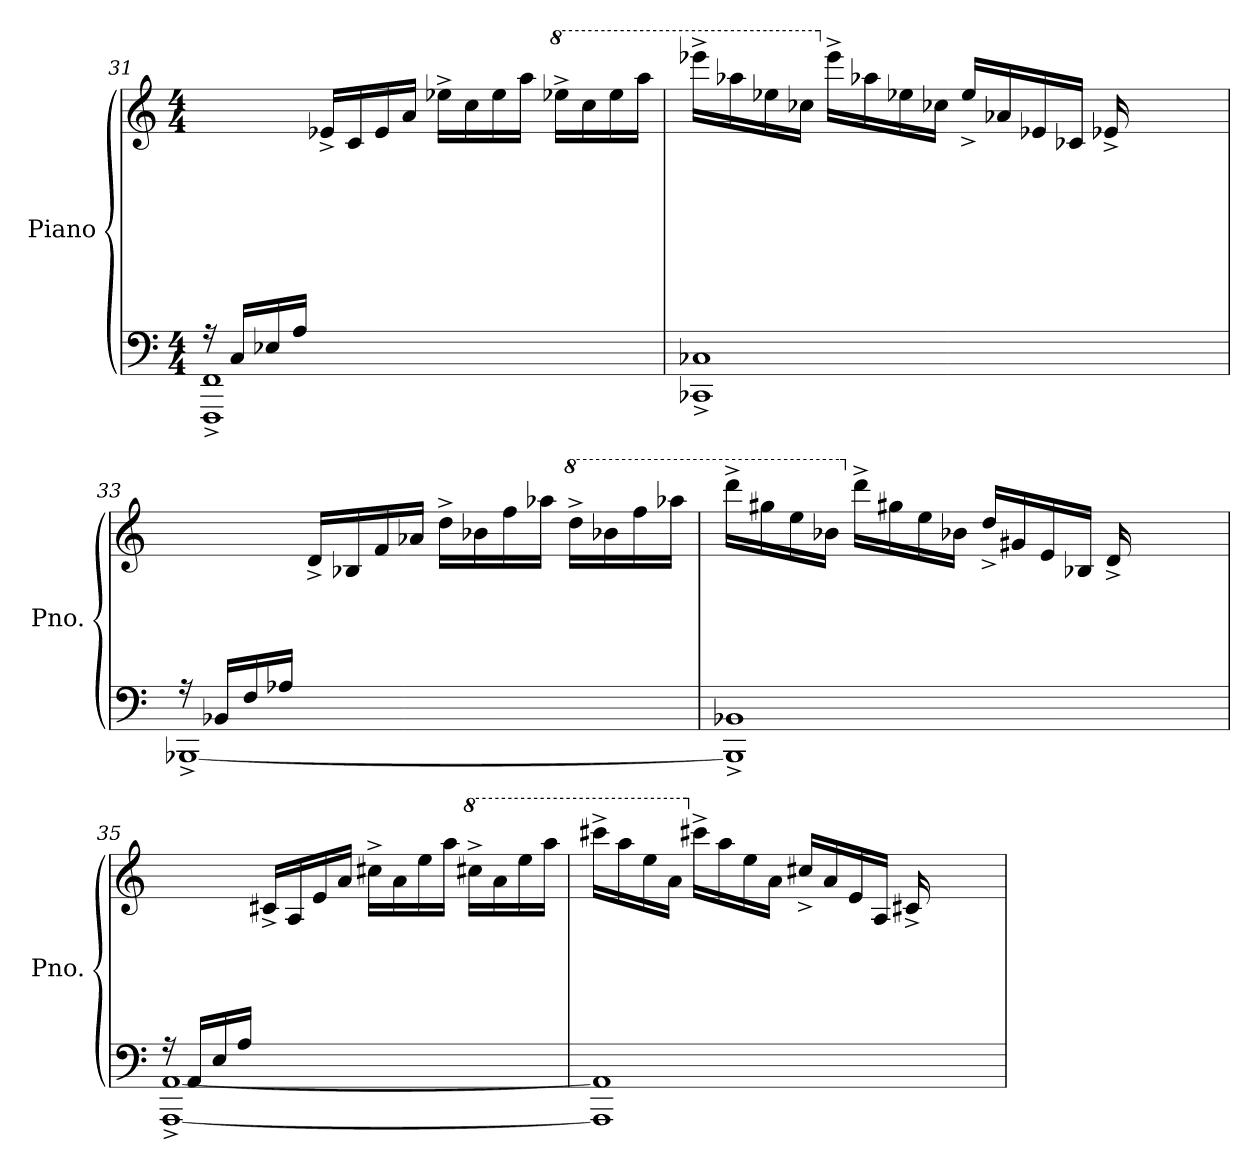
**kern	**kern
*part1	*part1
*staff2	*staff1
*I"Piano	*
*I'Pno.	*
*clefF4	*clefG2
*k[]	*k[]
*M4/4	*M4/4
=31	=31
*^	*
16r	1FFF^ 1FF^	4ryy
16C/LL	.	.
16E-X/	.	.
16A/JJ	.	.
4ryy	.	16e-X^/LL
.	.	16c/
.	.	16e-/
.	.	16a/JJ
2ryy	.	16ee-X^\LL
.	.	16cc\
.	.	16ee-\
.	.	16aa\JJ
*	*	*8va
.	.	16eee-X^\LL
.	.	16ccc\
.	.	16eee-\
.	.	16aaa\JJ
=32	=32	=32
*	*	*^
2.ryy	1CC-X^ 1C-X^	16eeee-X^\LL	2.ryy
.	.	16aaa-X\	.
.	.	16eee-X\	.
.	.	16ccc-X\JJ	.
*	*	*X8va	*
.	.	16eee-^\LL	.
.	.	16aa-X\	.
.	.	16ee-X\	.
.	.	16cc-X\JJ	.
.	.	16ee-^/LL	.
.	.	16a-X/	.
.	.	16e-X/	.
.	.	16c-X/JJ	.
16ryy	.	16ryy	16e-X^/LL
16A-X/	.	16ryy	8.ryy
16E-X/	.	16ryy	.
16C-X/JJ	.	16ryy	.
*	*	*v	*v
=33	=33	=33
16r	[1BBB-X^	4ryy
16BB-X/LL	.	.
16F/	.	.
16A-X/JJ	.	.
4ryy	.	16d^/LL
.	.	16B-X/
.	.	16f/
.	.	16a-X/JJ
2ryy	.	16dd^\LL
.	.	16b-X\
.	.	16ff\
.	.	16aa-X\JJ
*	*	*8va
.	.	16ddd^\LL
.	.	16bb-X\
.	.	16fff\
.	.	16aaa-X\JJ
=34	=34	=34
*	*	*^
2.ryy	1BBB-]^ 1BB-X^	16dddd^\LL	2.ryy
.	.	16ggg#X\	.
.	.	16eee\	.
.	.	16bb-X\JJ	.
*	*	*X8va	*
.	.	16ddd^\LL	.
.	.	16gg#X\	.
.	.	16ee\	.
.	.	16b-X\JJ	.
.	.	16dd^/LL	.
.	.	16g#X/	.
.	.	16e/	.
.	.	16B-X/JJ	.
16ryy	.	16ryy	16d^/LL
16G#X/	.	16ryy	8.ryy
16E/	.	16ryy	.
16BB-X/JJ	.	16ryy	.
*	*	*v	*v
=35	=35	=35
16r	[1AAA^ [1AA^	4ryy
16AA/LL	.	.
16E/	.	.
16A/JJ	.	.
4ryy	.	16c#X^/LL
.	.	16A/
.	.	16e/
.	.	16a/JJ
2ryy	.	16cc#X^\LL
.	.	16a\
.	.	16ee\
.	.	16aa\JJ
*	*	*8va
.	.	16ccc#X^\LL
.	.	16aa\
.	.	16eee\
.	.	16aaa\JJ
=36	=36	=36
*	*	*^
2.ryy	1AAA] 1AA]	16cccc#X^\LL	2.ryy
.	.	16aaa\	.
.	.	16eee\	.
.	.	16aa\JJ	.
*	*	*X8va	*
.	.	16ccc#X^\LL	.
.	.	16aa\	.
.	.	16ee\	.
.	.	16a\JJ	.
.	.	16cc#X^/LL	.
.	.	16a/	.
.	.	16e/	.
.	.	16A/JJ	.
16ryy	.	16ryy	16c#X^/LL
16A/	.	16ryy	8.ryy
16E/	.	16ryy	.
16AA/JJ	.	16ryy	.
*v	*v	*	*
*	*v	*v
=	=
*-	*-
